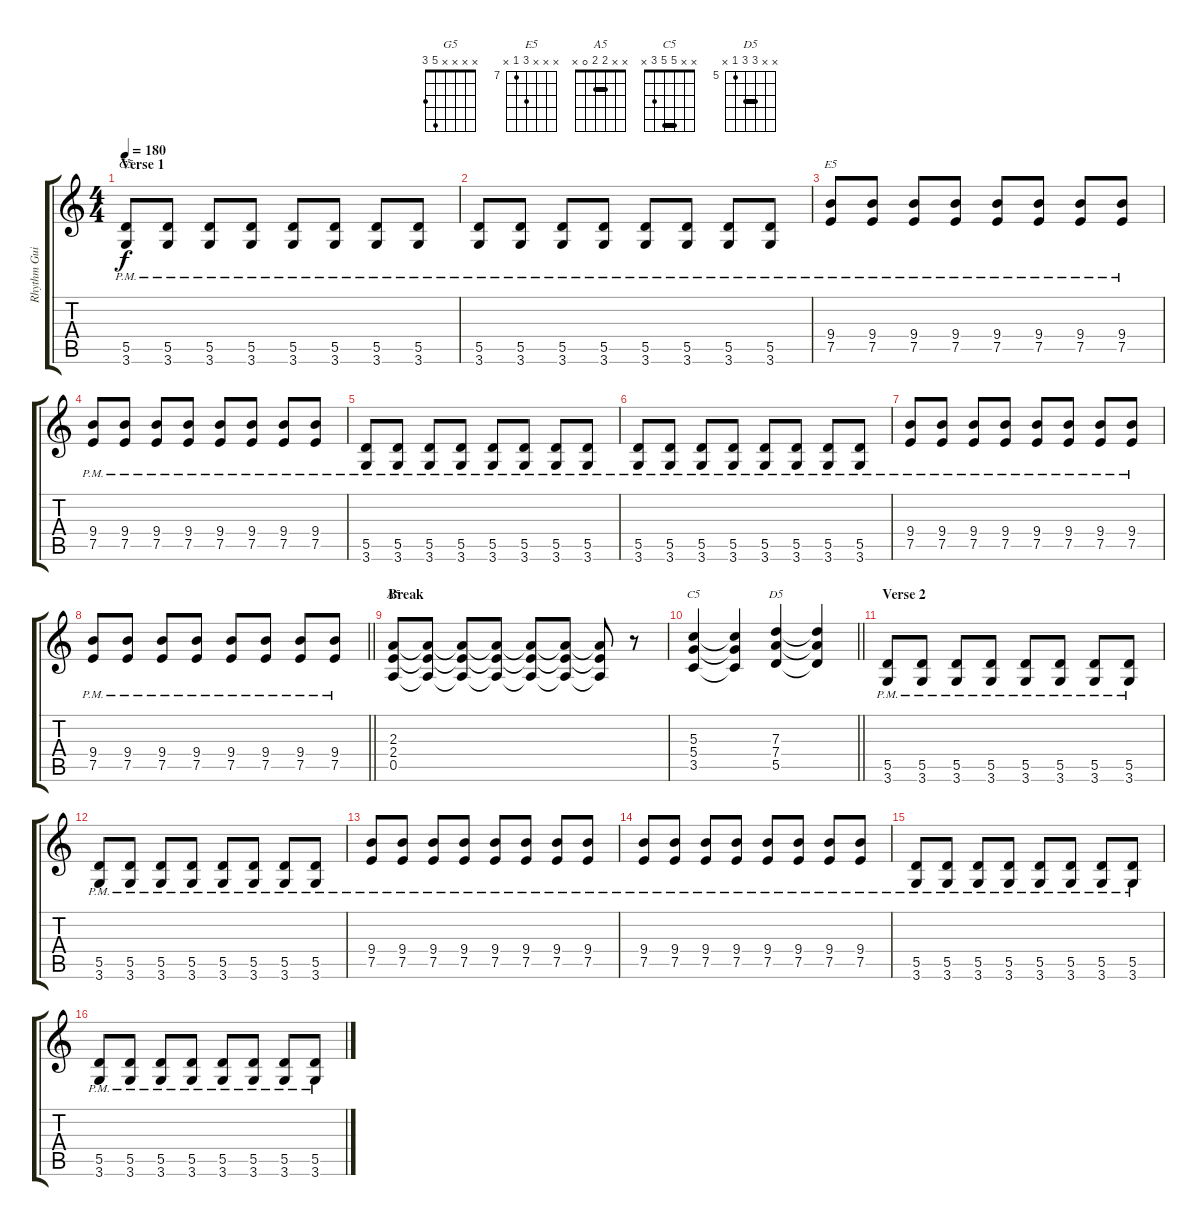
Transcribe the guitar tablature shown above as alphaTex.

\track ("Rhythm Guitar" "Rhythm Gui") {instrument overdrivenguitar}
\staff {score tabs}
\tuning (E4 B3 G3 D3 A2 E2) {hide}
\chord ("G5" x x x x 5 3)
\chord ("E5" x x x 9 7 x) {firstfret 7}
\chord ("A5" x x 2 2 0 x) {barre 2}
\chord ("C5" x x 5 5 3 x) {barre 5}
\chord ("D5" x x 7 7 5 x) {firstfret 5 barre 7}
\ts (4 4)
\section ("" "Verse 1")
\tempo 180
\clef g2
\ks c
(5.5{pm} 3.6{pm}).8{ch "G5" dy f} (5.5{pm} 3.6{pm}).8 (5.5{pm} 3.6{pm}).8 (5.5{pm} 3.6{pm}).8 (5.5{pm} 3.6{pm}).8 (5.5{pm} 3.6{pm}).8 (5.5{pm} 3.6{pm}).8 (5.5{pm} 3.6{pm}).8 |
(5.5{pm} 3.6{pm}).8 (5.5{pm} 3.6{pm}).8 (5.5{pm} 3.6{pm}).8 (5.5{pm} 3.6{pm}).8 (5.5{pm} 3.6{pm}).8 (5.5{pm} 3.6{pm}).8 (5.5{pm} 3.6{pm}).8 (5.5{pm} 3.6{pm}).8 |
(9.4{pm} 7.5{pm}).8{ch "E5"} (9.4{pm} 7.5{pm}).8 (9.4{pm} 7.5{pm}).8 (9.4{pm} 7.5{pm}).8 (9.4{pm} 7.5{pm}).8 (9.4{pm} 7.5{pm}).8 (9.4{pm} 7.5{pm}).8 (9.4{pm} 7.5{pm}).8 |
(9.4{pm} 7.5{pm}).8 (9.4{pm} 7.5{pm}).8 (9.4{pm} 7.5{pm}).8 (9.4{pm} 7.5{pm}).8 (9.4{pm} 7.5{pm}).8 (9.4{pm} 7.5{pm}).8 (9.4{pm} 7.5{pm}).8 (9.4{pm} 7.5{pm}).8 |
(5.5{pm} 3.6{pm}).8 (5.5{pm} 3.6{pm}).8 (5.5{pm} 3.6{pm}).8 (5.5{pm} 3.6{pm}).8 (5.5{pm} 3.6{pm}).8 (5.5{pm} 3.6{pm}).8 (5.5{pm} 3.6{pm}).8 (5.5{pm} 3.6{pm}).8 |
(5.5{pm} 3.6{pm}).8 (5.5{pm} 3.6{pm}).8 (5.5{pm} 3.6{pm}).8 (5.5{pm} 3.6{pm}).8 (5.5{pm} 3.6{pm}).8 (5.5{pm} 3.6{pm}).8 (5.5{pm} 3.6{pm}).8 (5.5{pm} 3.6{pm}).8 |
(9.4{pm} 7.5{pm}).8 (9.4{pm} 7.5{pm}).8 (9.4{pm} 7.5{pm}).8 (9.4{pm} 7.5{pm}).8 (9.4{pm} 7.5{pm}).8 (9.4{pm} 7.5{pm}).8 (9.4{pm} 7.5{pm}).8 (9.4{pm} 7.5{pm}).8 |
\barLineRight lightlight
(9.4{pm} 7.5{pm}).8 (9.4{pm} 7.5{pm}).8 (9.4{pm} 7.5{pm}).8 (9.4{pm} 7.5{pm}).8 (9.4{pm} 7.5{pm}).8 (9.4{pm} 7.5{pm}).8 (9.4{pm} 7.5{pm}).8 (9.4 7.5{pm}).8 |
\section ("" "Break")
(2.3 2.4 0.5).8{ch "A5"} (2.3{t} 2.4{t} 0.5{t}).8 (2.3{t} 2.4{t} 0.5{t}).8 (2.3{t} 2.4{t} 0.5{t}).8 (2.3{t} 2.4{t} 0.5{t}).8 (2.3{t} 2.4{t} 0.5{t}).8 (2.3{t} 2.4{t} 0.5{t}).8 r.8 |
\barLineRight lightlight
(5.3 5.4 3.5).4{ch "C5"} (5.3{t} 5.4{t} 3.5{t}).4 (7.3 7.4 5.5).4{ch "D5"} (7.3{t} 7.4{t} 5.5{t}).4 |
\section ("" "Verse 2")
(5.5{pm} 3.6{pm}).8 (5.5{pm} 3.6{pm}).8 (5.5{pm} 3.6{pm}).8 (5.5{pm} 3.6{pm}).8 (5.5{pm} 3.6{pm}).8 (5.5{pm} 3.6{pm}).8 (5.5{pm} 3.6{pm}).8 (5.5{pm} 3.6{pm}).8 |
(5.5{pm} 3.6{pm}).8 (5.5{pm} 3.6{pm}).8 (5.5{pm} 3.6{pm}).8 (5.5{pm} 3.6{pm}).8 (5.5{pm} 3.6{pm}).8 (5.5{pm} 3.6{pm}).8 (5.5{pm} 3.6{pm}).8 (5.5{pm} 3.6{pm}).8 |
(9.4{pm} 7.5{pm}).8 (9.4{pm} 7.5{pm}).8 (9.4{pm} 7.5{pm}).8 (9.4{pm} 7.5{pm}).8 (9.4{pm} 7.5{pm}).8 (9.4{pm} 7.5{pm}).8 (9.4{pm} 7.5{pm}).8 (9.4{pm} 7.5{pm}).8 |
(9.4{pm} 7.5{pm}).8 (9.4{pm} 7.5{pm}).8 (9.4{pm} 7.5{pm}).8 (9.4{pm} 7.5{pm}).8 (9.4{pm} 7.5{pm}).8 (9.4{pm} 7.5{pm}).8 (9.4{pm} 7.5{pm}).8 (9.4{pm} 7.5{pm}).8 |
(5.5{pm} 3.6{pm}).8 (5.5{pm} 3.6{pm}).8 (5.5{pm} 3.6{pm}).8 (5.5{pm} 3.6{pm}).8 (5.5{pm} 3.6{pm}).8 (5.5{pm} 3.6{pm}).8 (5.5{pm} 3.6{pm}).8 (5.5{pm} 3.6{pm}).8 |
(5.5{pm} 3.6{pm}).8 (5.5{pm} 3.6{pm}).8 (5.5{pm} 3.6{pm}).8 (5.5{pm} 3.6{pm}).8 (5.5{pm} 3.6{pm}).8 (5.5{pm} 3.6{pm}).8 (5.5{pm} 3.6{pm}).8 (5.5{pm} 3.6{pm}).8
